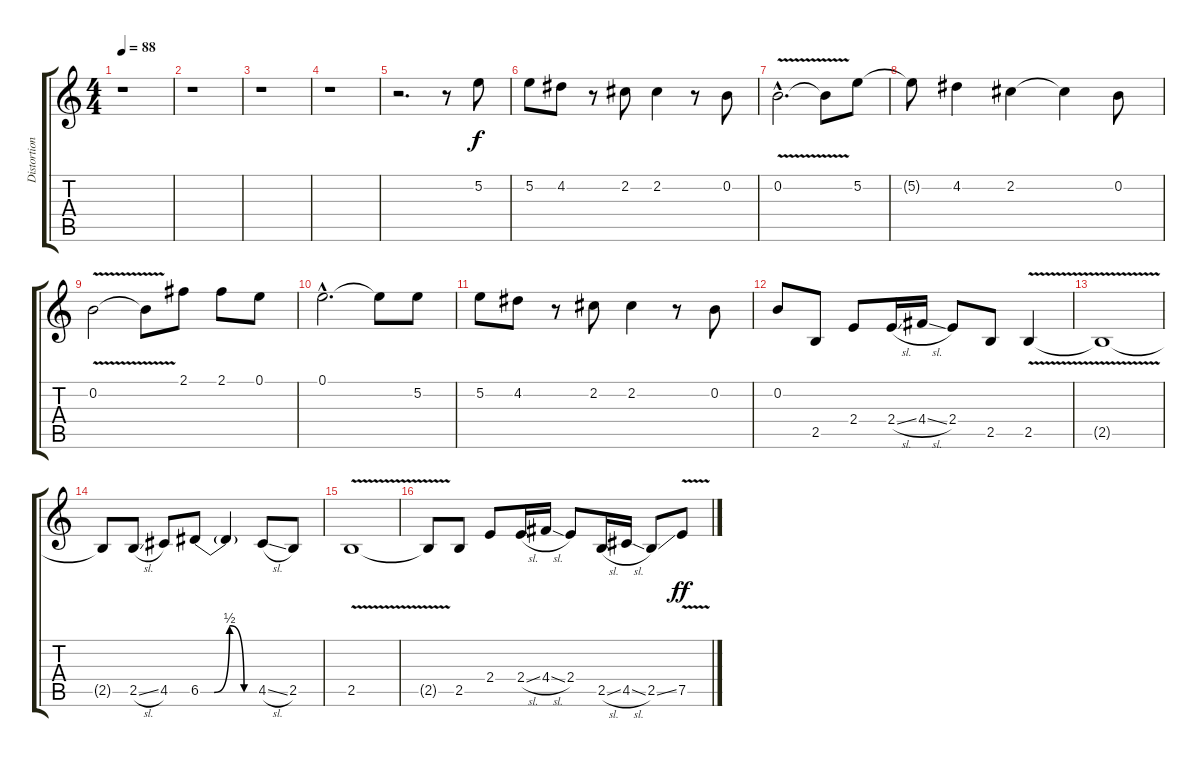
\track ("Distortion Guitar " "Distortion") {instrument distortionguitar}
\staff {score tabs}
\tuning (E4 B3 G3 D3 A2 E2) {hide}
\ts (4 4)
\tempo 88
\clef g2
\ks c
r.1{dy f instrument distortionguitar} |
r.1 |
r.1 |
r.1 |
r.2{d} r.8 5.2.8 |
5.2.8 4.2.8 r.8 2.2.8 2.2.4 r.8 0.2.8 |
0.2{v hac}.2{d} 0.2{t}.8 5.2.8 |
5.2{t}.8 4.2.4 2.2.4 2.2{t}.4 0.2.8 |
0.2{v}.2 0.2{t}.8 2.1.8 2.1.8 0.1.8 |
0.1{hac}.2{d} 0.1{t}.8 5.2.8 |
5.2.8 4.2.8 r.8 2.2.8 2.2.4 r.8 0.2.8 |
0.2.8 2.5.8 2.4.8 2.4{sl}.16 4.4{sl}.16 2.4.8 2.5.8 2.5{v}.4 |
2.5{t}.1 |
2.5{t}.8 2.5{sl}.8 4.5.8 6.5{be (custom 0 0 14 0 30 2 45 0 60 0)}.8 6.5{t}.4 4.5{sl}.8 2.5.8 |
2.5{v}.1 |
2.5{t}.8 2.5.8 2.4.8 2.4{sl}.16 4.4{sl}.16 2.4.8 2.5{sl}.16 4.5{sl}.16 2.5{ss}.8 7.5{v}.8{dy ff}
